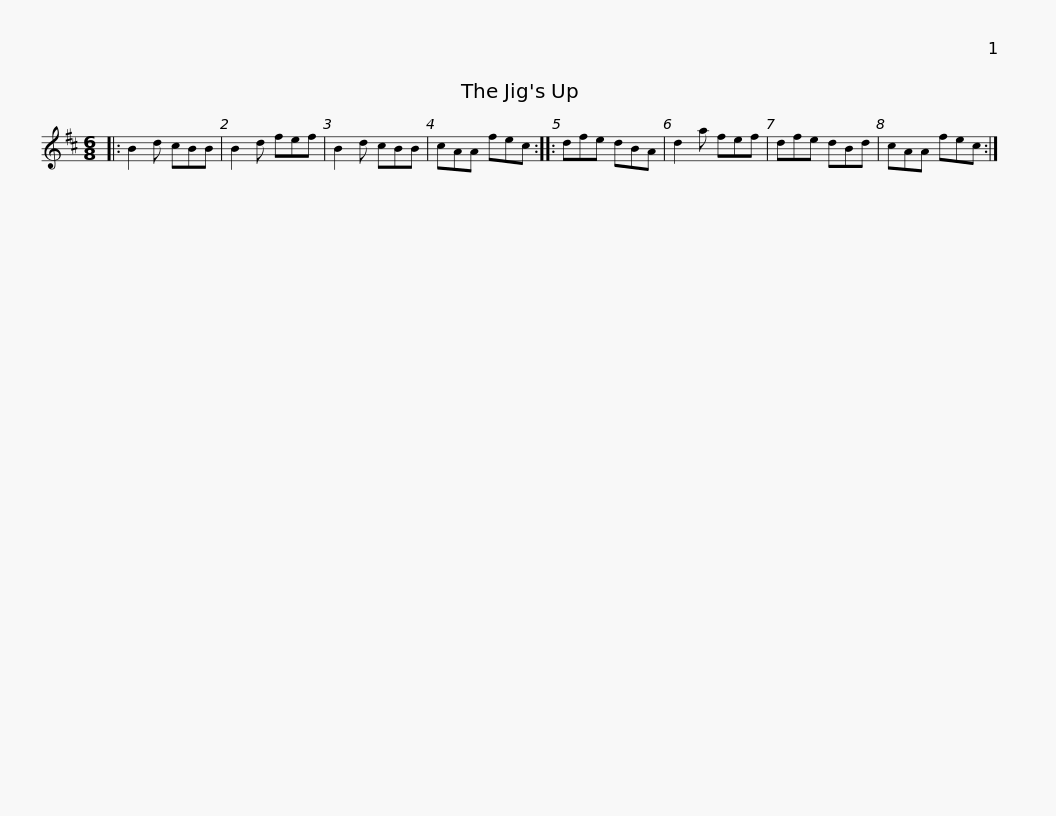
X:1
L:1/8
M:6/8
I:linebreak $
K:Bmin
V:1 treble
V:1
|: B2 d cBB | B2 d fef | B2 d cBB | cAA fec :: dfe dBA | %5
 d2 a fef | dfe dBd |$ cAA fec :| %8
